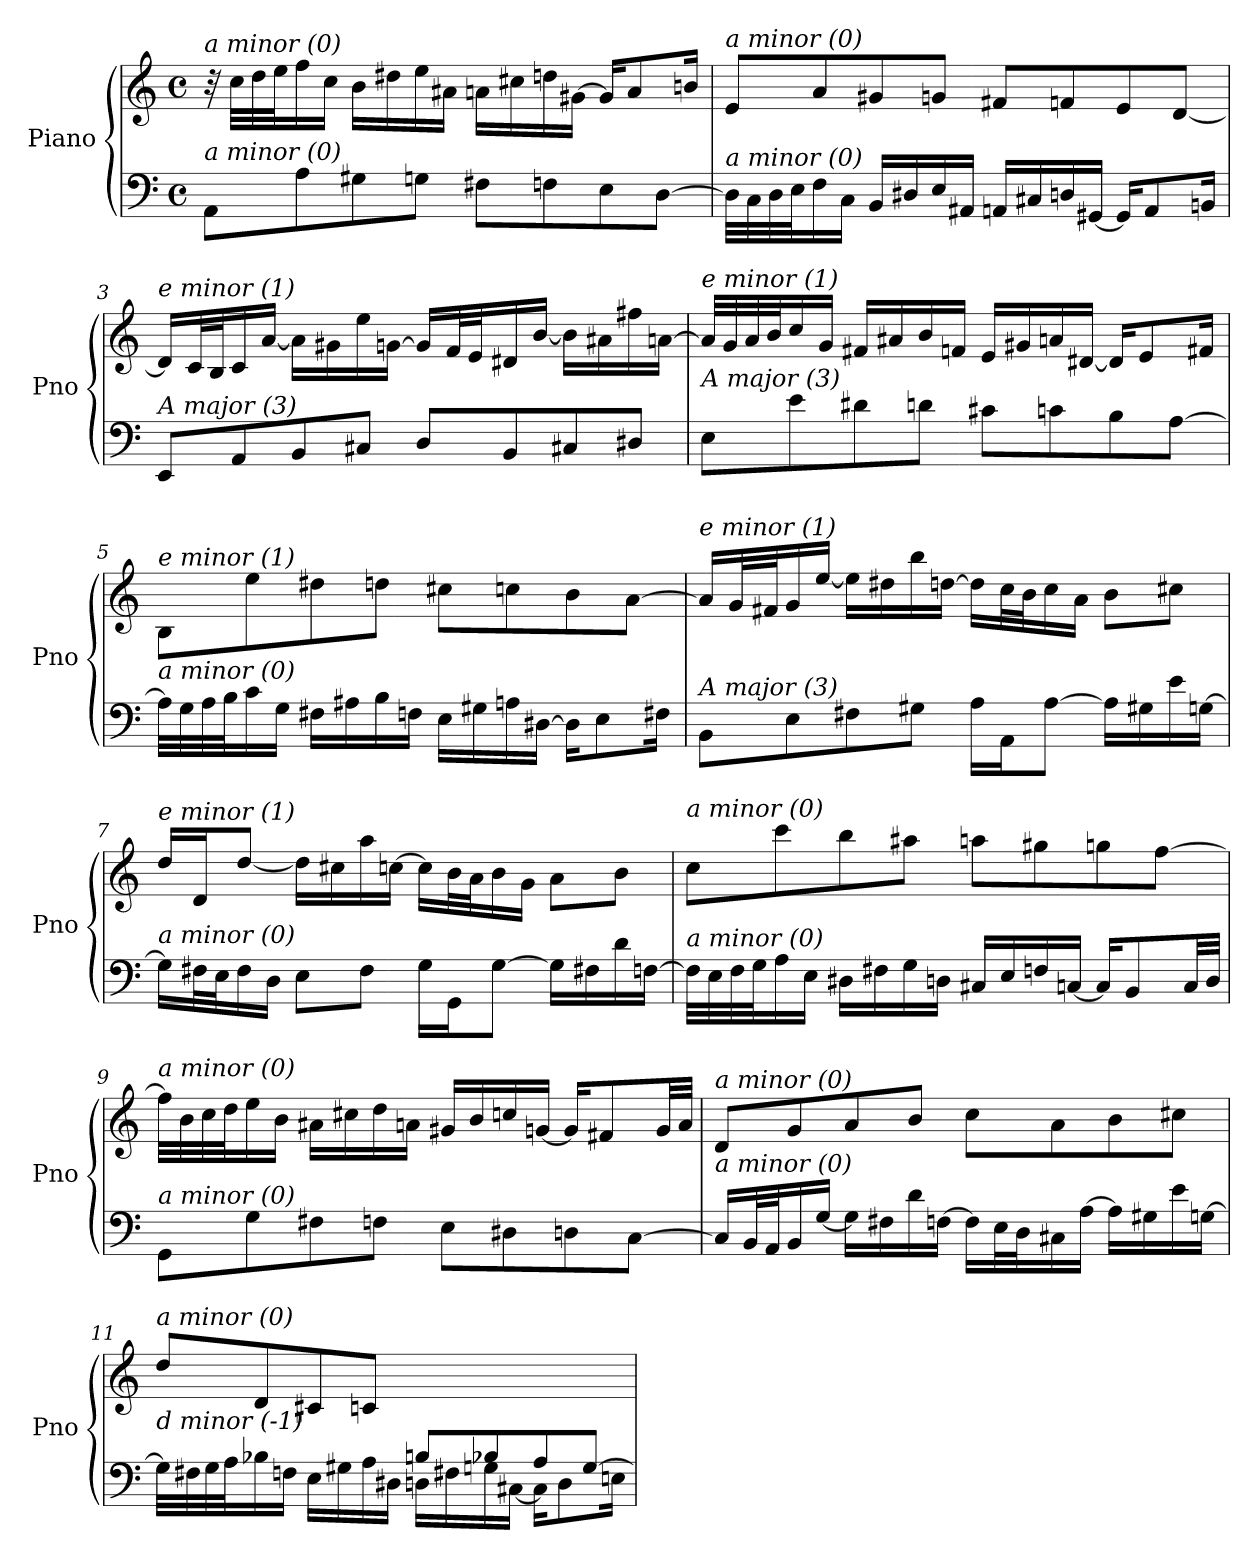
**kern	**kern
*part1	*part1
*staff2	*staff1
*I"Piano	*
*I'Pno	*
*clefF4	*clefG2
*k[]	*k[]
*M4/4	*M4/4
*met(c)	*met(c)
=1	=1
!	!LO:TX:i:t=a minor (0)
!LO:TX:i:t=a minor (0)	!
8AA/L	32r
.	32cc\LLL
.	32dd\
.	32ee\J
8A\	16ff\
.	16cc\JJ
8G#X\	16b\LL
.	16dd#X\
8Gn\J	16ee\
.	16a#Xi\JJ
8F#X\L	16a\LL
.	16cc#X\
8Fn\	16ddn\
.	[16g#X\JJ
8E\	16g#/KL]
.	8a/
[8D\J	.
.	16bn/Jk
=2	=2
!	!LO:TX:i:t=a minor (0)
!LO:TX:i:t=a minor (0)	!
32D\LLL]	8e/L
32C\	.
32D\	.
32E\J	.
16F\	8a/
16C\JJ	.
16BB/LL	8g#X/
16D#X/	.
16E/	8gn/J
16AA#Xi/JJ	.
16AA/LL	8f#X/L
16C#X/	.
16Dn/	8fn/
[16GG#X/JJ	.
16GG#/KL]	8e/
8AA/	.
.	[8d/J
16BBn/Jk	.
!!LO:LB:g=z
=3	=3
!	!LO:TX:i:t=e minor (1)
!LO:TX:i:t=A major (3)	!
8EE/L	16d/LL]
.	32c/L
.	32B/J
8AA/	16c/
.	[16a/JJ
8BB/	16a\LL]
.	16g#X\
8C#X/J	16ee\
.	[16gn\JJ
8D/L	16g/LL]
.	32f/L
.	32e/J
8BB/	16d#X/
.	[16b/JJ
8C#X/	16b\LL]
.	16a#X\
8D#X/J	16ff#X\
.	[16an\JJ
=4	=4
!	!LO:TX:i:t=e minor (1)
!LO:TX:i:t=A major (3)	!
8E\L	32a/LLL]
.	32g/
.	32a/
.	32b/J
8e\	16cc/
.	16g/JJ
8d#X\	16f#X/LL
.	16a#X/
8dn\J	16b/
.	16fn/JJ
8c#X\L	16e/LL
.	16g#X/
8cn\	16an/
.	[16d#X/JJ
8B\	16d#/KL]
.	8e/
[8A\J	.
.	16f#X/Jk
!!LO:LB:g=z
=5	=5
!	!LO:TX:i:t=e minor (1)
!LO:TX:i:t=a minor (0)	!
32A\LLL]	8B/L
32G\	.
32A\	.
32B\J	.
16c\	8ee\
16G\JJ	.
16F#X\LL	8dd#X\
16A#X\	.
16B\	8ddn\J
16Fn\JJ	.
16E\LL	8cc#X\L
16G#X\	.
16An\	8ccn\
[16D#X\JJ	.
16D#\KL]	8b\
8E\	.
.	[8a\J
16F#X\Jk	.
=6	=6
!	!LO:TX:i:t=e minor (1)
!LO:TX:i:t=A major (3)	!
8BB\L	16a/LL]
.	32g/L
.	32f#X/J
8E\	16g/
.	[16ee/JJ
8F#X\	16ee\LL]
.	16dd#X\
8G#X\J	16bb\
.	[16ddn\JJ
16A\LL	16dd\LL]
16AA\J	32cc\L
.	32b\J
[8A\J	16cc\
.	16a\JJ
16A\LL]	8b\L
16G#X\	.
16e\	8cc#X\J
[16Gn\JJ	.
!!LO:LB:g=z
=7	=7
!	!LO:TX:i:t=e minor (1)
!LO:TX:i:t=a minor (0)	!
16G\LL]	16dd/LL
32F#X\L	16d/J
32E\J	.
16F#\	[8dd/J
16D\JJ	.
8E\L	16dd\LL]
.	16cc#X\
8F#\J	16aa\
.	[16ccn\JJ
16G\LL	16cc\LL]
16GG\J	32b\L
.	32a\J
[8G\J	16b\
.	16g\JJ
16G\LL]	8a\L
16F#X\	.
16d\	8b\J
[16Fn\JJ	.
=8	=8
!	!LO:TX:i:t=a minor (0)
!LO:TX:i:t=a minor (0)	!
32F\LLL]	8cc\L
32E\	.
32F\	.
32G\J	.
16A\	8ccc\
16E\JJ	.
16D#X\LL	8bb\
16F#X\	.
16G\	8aa#Xi\J
16Dn\JJ	.
16C#X/LL	8aa\L
16E/	.
16Fn/	8gg#Xi\
[16Cn/JJ	.
16C/KL]	8gg\
8BB/	.
.	[8ff\J
32C/LL	.
32D/JJJ	.
!!LO:LB:g=z
=9	=9
!	!LO:TX:i:t=a minor (0)
!LO:TX:i:t=a minor (0)	!
8GG\L	32ff\LLL]
.	32b\
.	32cc\
.	32dd\J
8G\	16ee\
.	16b\JJ
8F#X\	16a#X\LL
.	16cc#X\
8Fn\J	16dd\
.	16an\JJ
8E\L	16g#X/LL
.	16b/
8D#Xi\	16ccn/
.	[16gn/JJ
8D\	16g/KL]
.	8f#X/
[8C\J	.
.	32g/LL
.	32a/JJJ
=10	=10
!	!LO:TX:i:t=a minor (0)
!LO:TX:i:t=a minor (0)	!
16C/LL]	8d/L
32BB/L	.
32AA/J	.
16BB/	8g/
[16G/JJ	.
16G\LL]	8a/
16F#X\	.
16d\	8b/J
[16Fn\JJ	.
16F\LL]	8cc\L
32E\L	.
32D\J	.
16C#X\	8a\
[16A\JJ	.
16A\LL]	8b\
16G#X\	.
16e\	8cc#X\J
[16Gn\JJ	.
!!LO:PB:g=z
=11	=11
*^	*
!	!	!LO:TX:i:t=a minor (0)
!LO:TX:i:t=d minor (-1)	!	!
2ryy	32G\LLL]	8dd/L
.	32F#X\	.
.	32G\	.
.	32A\J	.
.	16B-X\	8d/
.	16Fn\JJ	.
.	16E\LL	8c#X/
.	16G#X\	.
.	16A\	8cn/J
.	16D#Xi\JJ	.
8Bn/L	16D\LL	2ryy
.	16F#X\	.
8B-X/	16Gn\	.
.	[16C#X\JJ	.
8A/	16C#\KL]	.
.	8D\	.
[8G/J	.	.
.	16En\Jk	.
*v	*v	*
=	=
*-	*-
